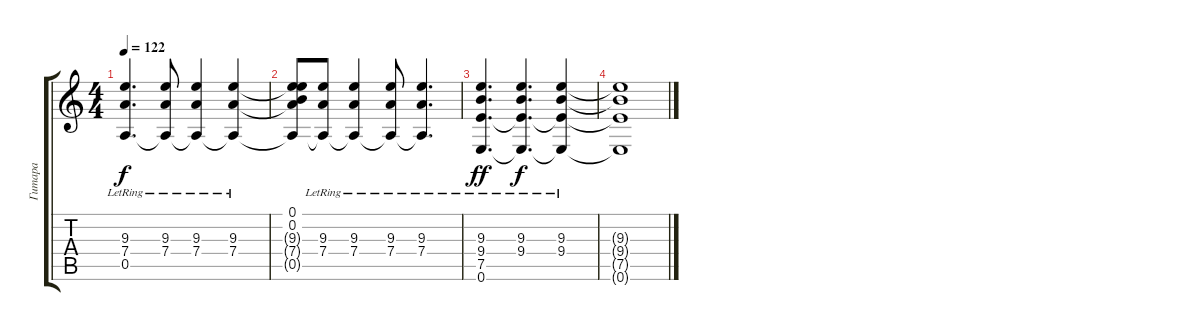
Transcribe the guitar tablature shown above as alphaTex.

\track ("Гитара" "Гитара") {instrument acousticguitarsteel}
\staff {score tabs}
\tuning (E4 B3 G3 D3 A2 E2) {hide}
\ts (4 4)
\tempo 122
\clef g2
\ks c
(9.3{lr} 7.4{lr} 0.5{lr}).4{d dy f} (9.3{lr} 7.4{lr} 0.5{t}).8 (9.3{lr} 7.4{lr} 0.5{t}).4 (9.3{lr} 7.4{lr} 0.5{t}).4 |
(0.1{t} 0.2{t} 9.3{t} 7.4{t} 0.5{t}).8 (9.3{lr} 7.4{lr} 0.5{t}).8 (9.3{lr} 7.4{lr} 0.5{t}).4 (9.3{lr} 7.4{lr} 0.5{t}).8 (9.3{lr} 7.4{lr} 0.5{t}).4{d} |
(9.3{lr} 9.4{lr} 7.5{lr} 0.6).4{d dy ff} (9.3{lr} 9.4{lr} 7.5{t} 0.6{t}).4{d dy f} (9.3{lr} 9.4{lr} 7.5{t} 0.6{t}).4 |
(9.3{t} 9.4{t} 7.5{t} 0.6{t}).1
